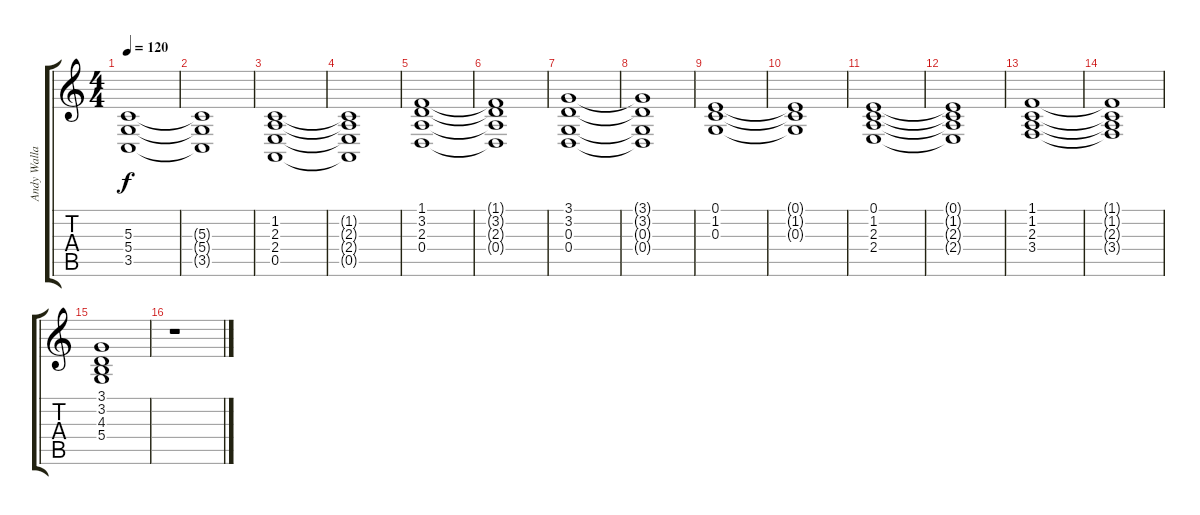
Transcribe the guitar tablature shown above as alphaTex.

\track ("Andy Wallace (Synth)" "Andy Walla") {instrument synthstrings1}
\staff {score tabs}
\tuning (E4 B3 G3 D3 A2 E2) {hide}
\ts (4 4)
\tempo 120
\clef g2
\ks c
(5.3 5.4 3.5).1{dy f} |
(5.3{t} 5.4{t} 3.5{t}).1 |
(1.2 2.3 2.4 0.5).1 |
(1.2{t} 2.3{t} 2.4{t} 0.5{t}).1 |
(1.1 3.2 2.3 0.4).1 |
(1.1{t} 3.2{t} 2.3{t} 0.4{t}).1 |
(3.1 3.2 0.3 0.4).1 |
(3.1{t} 3.2{t} 0.3{t} 0.4{t}).1 |
(0.1 1.2 0.3).1 |
(0.1{t} 1.2{t} 0.3{t}).1 |
(0.1 1.2 2.3 2.4).1 |
(0.1{t} 1.2{t} 2.3{t} 2.4{t}).1 |
(1.1 1.2 2.3 3.4).1 |
(1.1{t} 1.2{t} 2.3{t} 3.4{t}).1 |
(3.1 3.2 4.3 5.4).1 |
r.1
